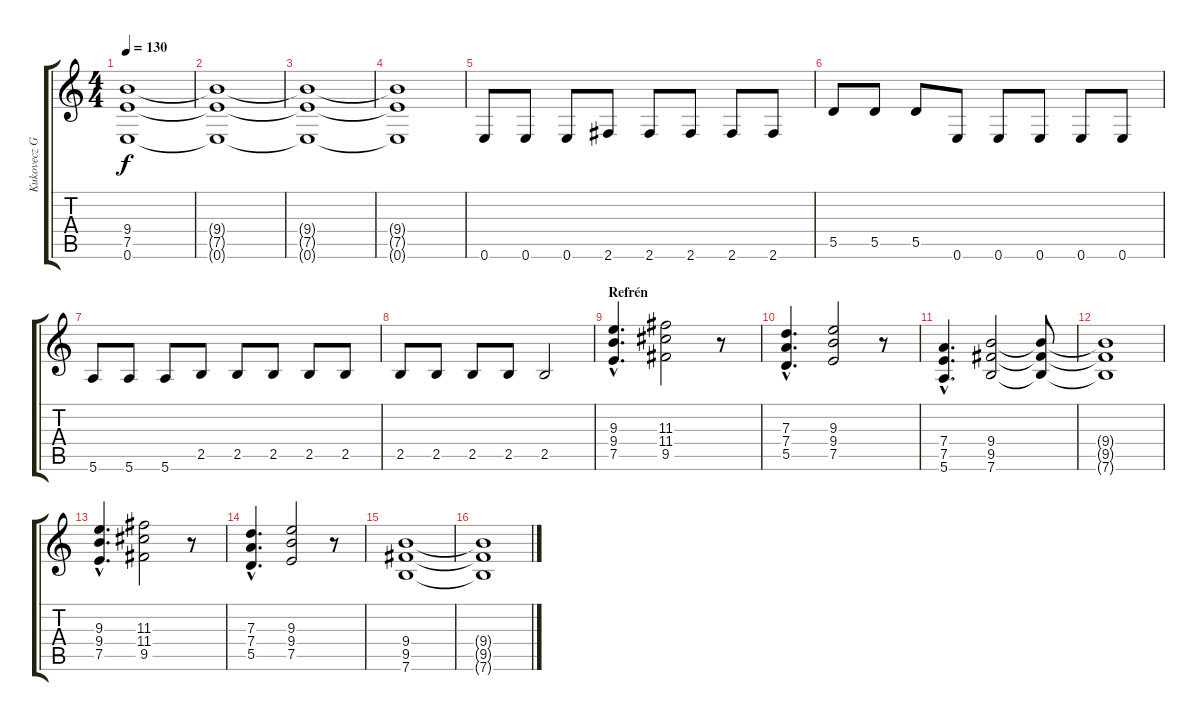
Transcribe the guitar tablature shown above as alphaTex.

\track ("Kukovecz Gábor" "Kukovecz G") {instrument distortionguitar}
\staff {score tabs}
\tuning (E4 B3 G3 D3 A2 E2) {hide}
\ts (4 4)
\tempo 130
\clef g2
\ks c
(9.4 7.5 0.6).1{dy f} |
(9.4{t} 7.5{t} 0.6{t}).1 |
(9.4{t} 7.5{t} 0.6{t}).1 |
(9.4{t} 7.5{t} 0.6{t}).1 |
0.6.8 0.6.8 0.6.8 2.6.8 2.6.8 2.6.8 2.6.8 2.6.8 |
5.5.8 5.5.8 5.5.8 0.6.8 0.6.8 0.6.8 0.6.8 0.6.8 |
5.6.8 5.6.8 5.6.8 2.5.8 2.5.8 2.5.8 2.5.8 2.5.8 |
2.5.8 2.5.8 2.5.8 2.5.8 2.5.2 |
\section ("" "Refrén")
(9.3{hac} 9.4{hac} 7.5{hac}).4{d} (11.3 11.4 9.5).2 r.8 |
(7.3{hac} 7.4{hac} 5.5{hac}).4{d} (9.3 9.4 7.5).2 r.8 |
(7.4{hac} 7.5{hac} 5.6{hac}).4{d} (9.4 9.5 7.6).2 (9.4{t} 9.5{t} 7.6{t}).8 |
(9.4{t} 9.5{t} 7.6{t}).1 |
(9.3{hac} 9.4{hac} 7.5{hac}).4{d} (11.3 11.4 9.5).2 r.8 |
(7.3{hac} 7.4{hac} 5.5{hac}).4{d} (9.3 9.4 7.5).2 r.8 |
(9.4 9.5 7.6).1 |
(9.4{t} 9.5{t} 7.6{t}).1
